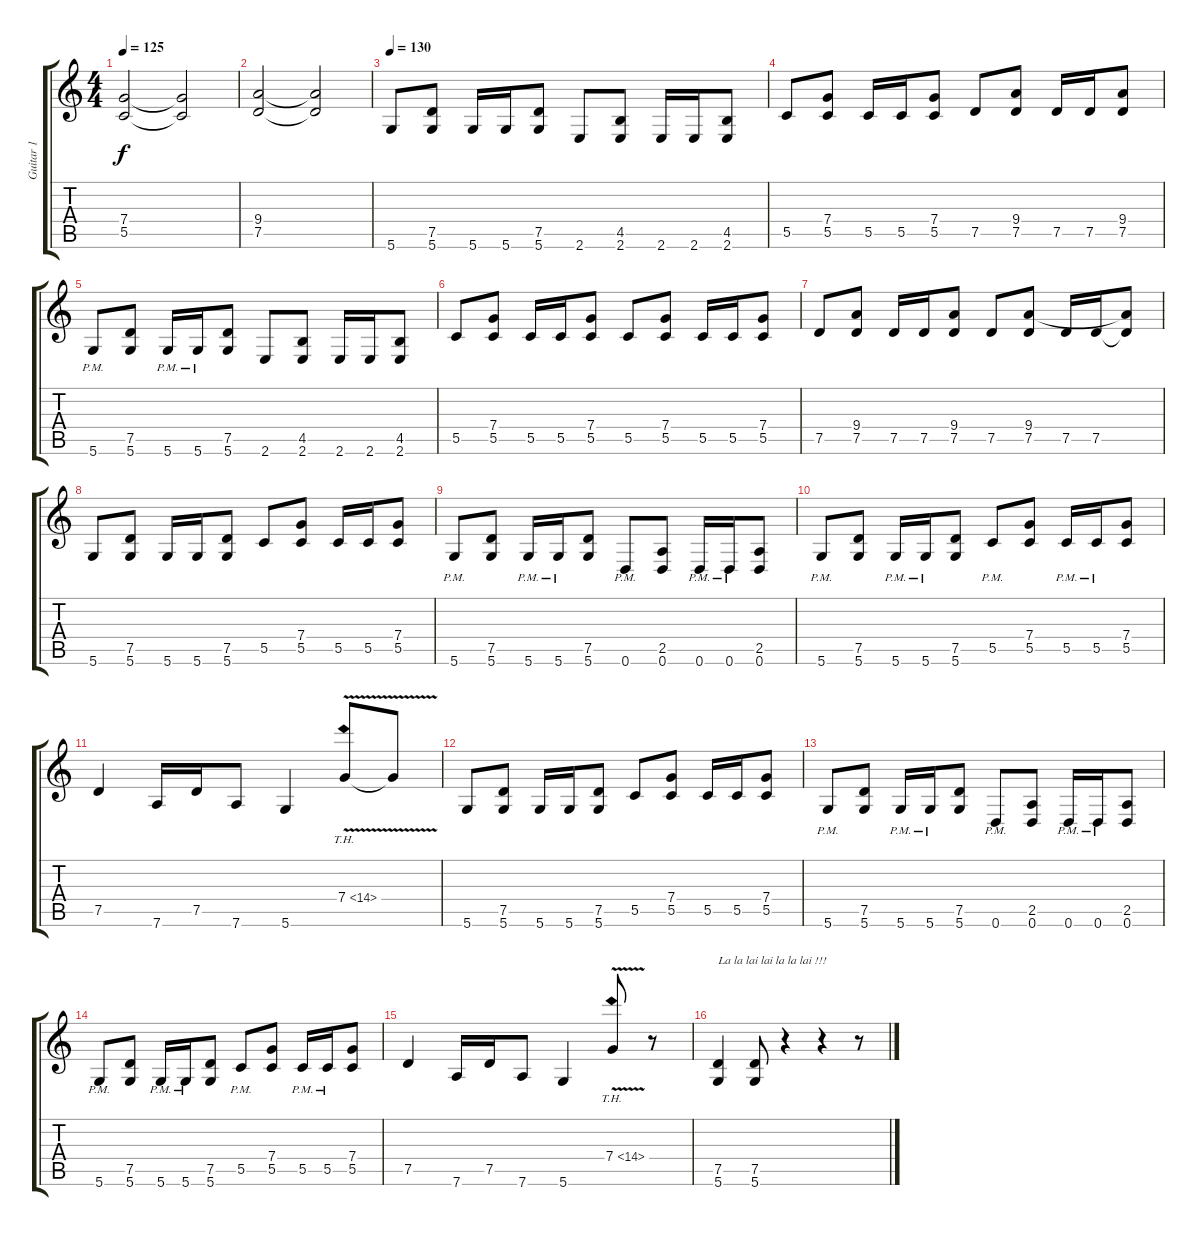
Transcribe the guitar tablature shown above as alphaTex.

\track ("Guitar 1" "Guitar 1") {instrument distortionguitar}
\staff {score tabs}
\tuning (D4 A3 F3 C3 G2 D2) {hide}
\ts (4 4)
\tempo 125
\clef g2
\ks c
(7.4 5.5).2{dy f} (7.4{t} 5.5{t}).2 |
(9.4 7.5).2 (9.4{t} 7.5{t}).2 |
\tempo 125
\tempo 130
5.6.8 (7.5 5.6).8 5.6.16 5.6.16 (7.5 5.6).8 2.6.8 (4.5 2.6).8 2.6.16 2.6.16 (4.5 2.6).8 |
5.5.8 (7.4 5.5).8 5.5.16 5.5.16 (7.4 5.5).8 7.5.8 (9.4 7.5).8 7.5.16 7.5.16 (9.4 7.5).8 |
5.6{pm}.8 (7.5 5.6).8 5.6{pm}.16 5.6{pm}.16 (7.5 5.6).8 2.6.8 (4.5 2.6).8 2.6.16 2.6.16 (4.5 2.6).8 |
5.5.8 (7.4 5.5).8 5.5.16 5.5.16 (7.4 5.5).8 5.5.8 (7.4 5.5).8 5.5.16 5.5.16 (7.4 5.5).8 |
7.5.8 (9.4 7.5).8 7.5.16 7.5.16 (9.4 7.5).8 7.5.8 (9.4 7.5).8 7.5.16 7.5.16 (9.4{t} 7.5{t}).8 |
5.6.8 (7.5 5.6).8 5.6.16 5.6.16 (7.5 5.6).8 5.5.8 (7.4 5.5).8 5.5.16 5.5.16 (7.4 5.5).8 |
5.6{pm}.8 (7.5 5.6).8 5.6{pm}.16 5.6{pm}.16 (7.5 5.6).8 0.6{pm}.8 (2.5 0.6).8 0.6{pm}.16 0.6{pm}.16 (2.5 0.6).8 |
5.6{pm}.8 (7.5 5.6).8 5.6{pm}.16 5.6{pm}.16 (7.5 5.6).8 5.5{pm}.8 (7.4 5.5).8 5.5{pm}.16 5.5{pm}.16 (7.4 5.5).8 |
7.5.4 7.6.16 7.5.16 7.6.8 5.6.4 7.4{th 7 v}.8 7.4{t}.8 |
5.6.8 (7.5 5.6).8 5.6.16 5.6.16 (7.5 5.6).8 5.5.8 (7.4 5.5).8 5.5.16 5.5.16 (7.4 5.5).8 |
5.6{pm}.8 (7.5 5.6).8 5.6{pm}.16 5.6{pm}.16 (7.5 5.6).8 0.6{pm}.8 (2.5 0.6).8 0.6{pm}.16 0.6{pm}.16 (2.5 0.6).8 |
5.6{pm}.8 (7.5 5.6).8 5.6{pm}.16 5.6{pm}.16 (7.5 5.6).8 5.5{pm}.8 (7.4 5.5).8 5.5{pm}.16 5.5{pm}.16 (7.4 5.5).8 |
7.5.4 7.6.16 7.5.16 7.6.8 5.6.4 7.4{th 7 v}.8 r.8 |
(7.5 5.6).4{txt "La la lai lai la la lai !!!"} (7.5 5.6).8 r.4 r.4 r.8
